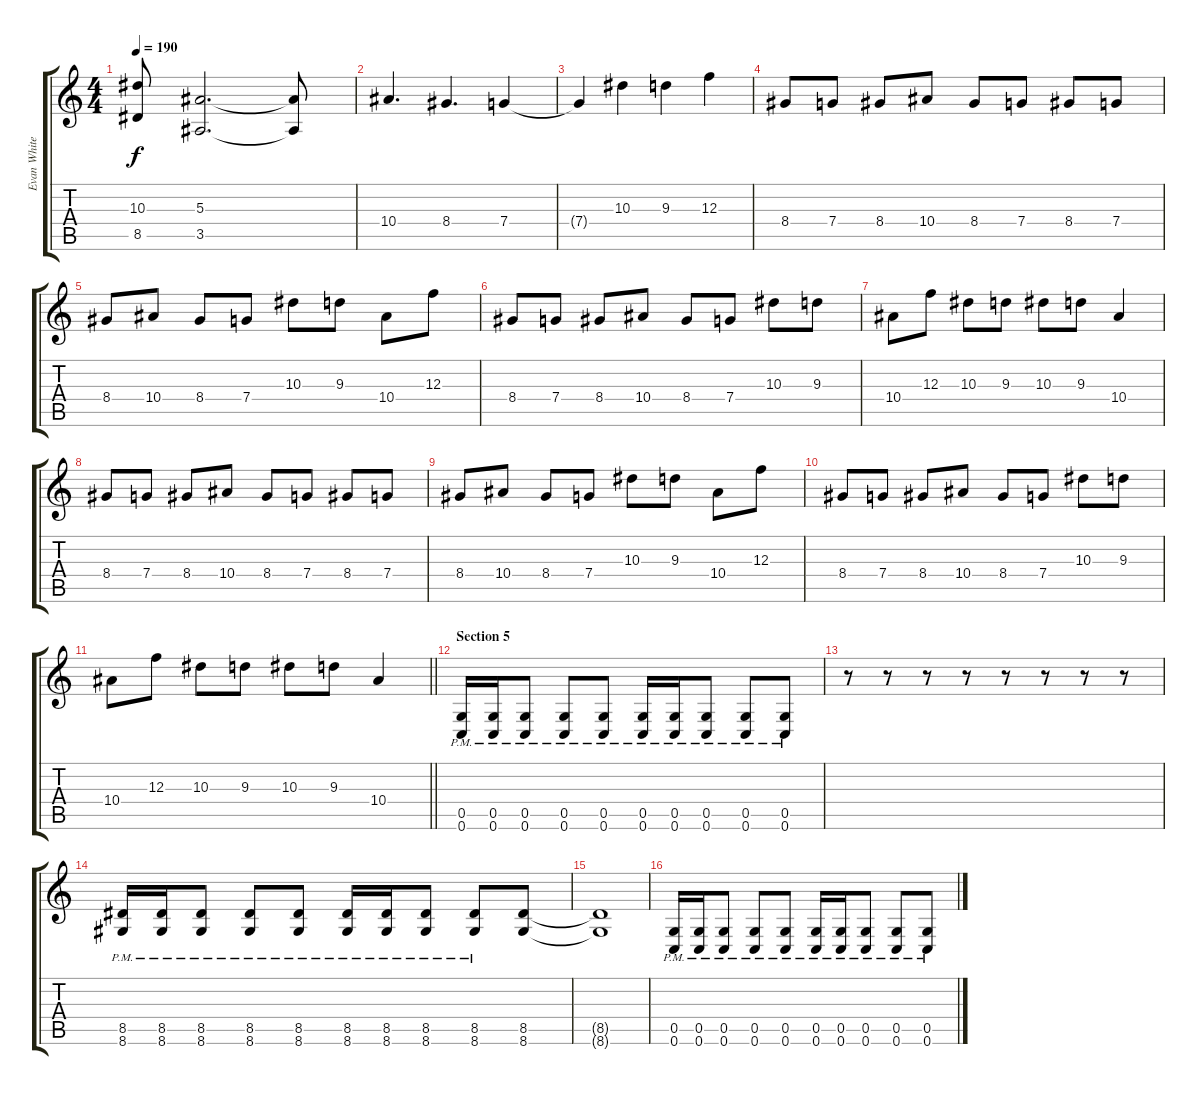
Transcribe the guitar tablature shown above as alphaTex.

\track ("Evan White" "Evan White") {instrument distortionguitar}
\staff {score tabs}
\tuning (D4 A3 F3 C3 G2 C2) {hide}
\ts (4 4)
\tempo 190
\clef g2
\ks c
(10.3{t} 8.5{t}).8{dy f} (5.3 3.5).2{d} (5.3{t} 3.5{t}).8 |
10.4.4{d} 8.4.4{d} 7.4.4 |
7.4{t}.4 10.3.4 9.3.4 12.3.4 |
8.4.8 7.4.8 8.4.8 10.4.8 8.4.8 7.4.8 8.4.8 7.4.8 |
8.4.8 10.4.8 8.4.8 7.4.8 10.3.8 9.3.8 10.4.8 12.3.8 |
8.4.8 7.4.8 8.4.8 10.4.8 8.4.8 7.4.8 10.3.8 9.3.8 |
10.4.8 12.3.8 10.3.8 9.3.8 10.3.8 9.3.8 10.4.4 |
8.4.8 7.4.8 8.4.8 10.4.8 8.4.8 7.4.8 8.4.8 7.4.8 |
8.4.8 10.4.8 8.4.8 7.4.8 10.3.8 9.3.8 10.4.8 12.3.8 |
8.4.8 7.4.8 8.4.8 10.4.8 8.4.8 7.4.8 10.3.8 9.3.8 |
\barLineRight lightlight
10.4.8 12.3.8 10.3.8 9.3.8 10.3.8 9.3.8 10.4.4 |
\section ("" "Section 5")
(0.5 0.6{pm}).16 (0.5 0.6{pm}).16 (0.5 0.6{pm}).8 (0.5 0.6{pm}).8 (0.5 0.6{pm}).8 (0.5 0.6{pm}).16 (0.5 0.6{pm}).16 (0.5 0.6{pm}).8 (0.5 0.6{pm}).8 (0.5 0.6{pm}).8 |
r.8 r.8 r.8 r.8 r.8 r.8 r.8 r.8 |
(8.5 8.6{pm}).16 (8.5 8.6{pm}).16 (8.5 8.6{pm}).8 (8.5 8.6{pm}).8 (8.5 8.6{pm}).8 (8.5 8.6{pm}).16 (8.5 8.6{pm}).16 (8.5 8.6{pm}).8 (8.5 8.6{pm}).8 (8.5 8.6).8 |
(8.5{t} 8.6{t}).1 |
(0.5 0.6{pm}).16 (0.5 0.6{pm}).16 (0.5 0.6{pm}).8 (0.5 0.6{pm}).8 (0.5 0.6{pm}).8 (0.5 0.6{pm}).16 (0.5 0.6{pm}).16 (0.5 0.6{pm}).8 (0.5 0.6{pm}).8 (0.5 0.6{pm}).8
